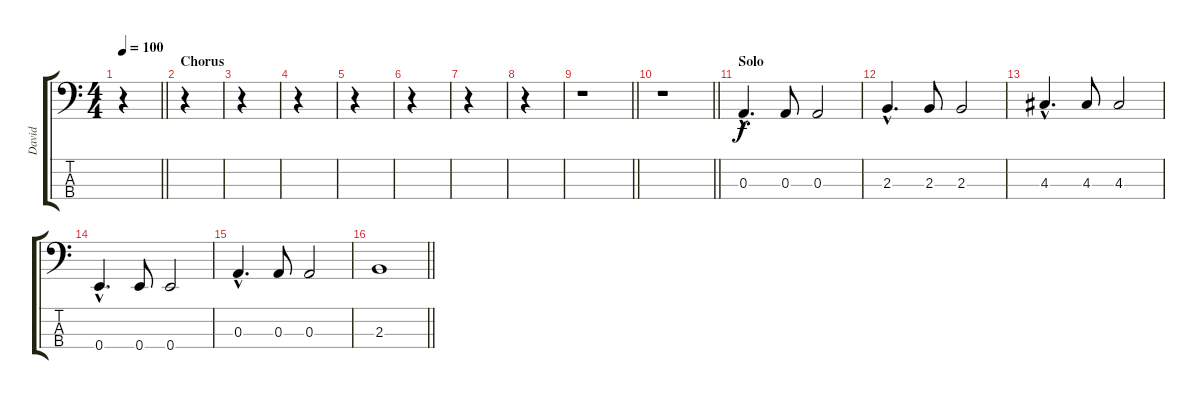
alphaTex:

\track ("David" "David") {instrument electricbasspick}
\staff {score tabs}
\tuning (G2 D2 A1 E1) {hide}
\ts (4 4)
\tempo 100
\clef f4
\barLineRight lightlight
\ks c
r.4{dy f} |
\section ("" "Chorus")
r.4 |
r.4 |
r.4 |
r.4 |
r.4 |
r.4 |
r.4 |
\barLineRight lightlight
r.1 |
\barLineRight lightlight
r.1 |
\section ("" "Solo")
0.3{hac}.4{d} 0.3.8 0.3.2 |
2.3{hac}.4{d} 2.3.8 2.3.2 |
4.3{hac}.4{d} 4.3.8 4.3.2 |
0.4{hac}.4{d} 0.4.8 0.4.2 |
0.3{hac}.4{d} 0.3.8 0.3.2 |
\barLineRight lightlight
2.3.1
